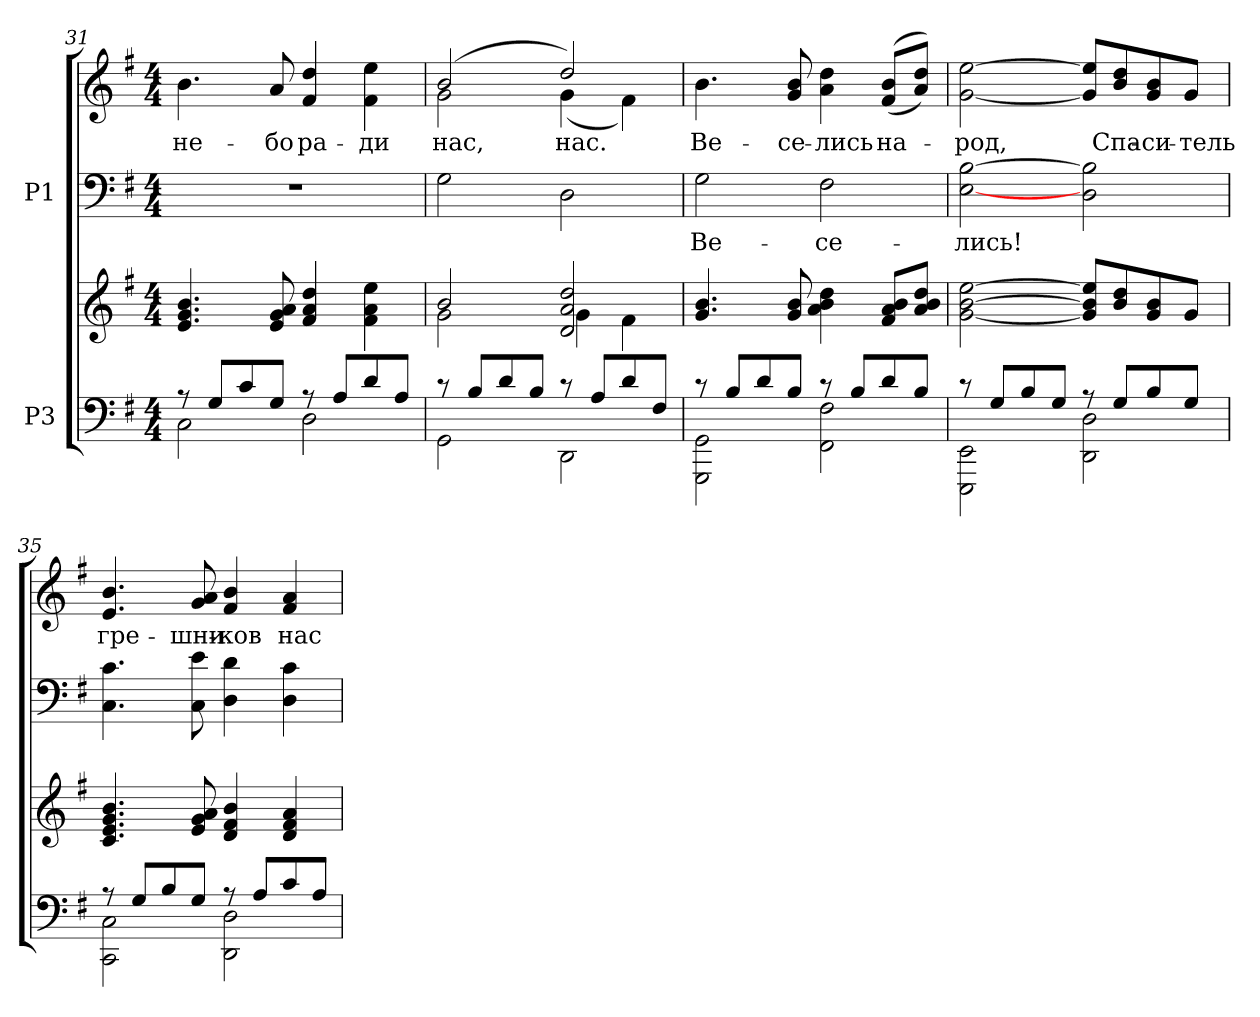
**kern	**kern	**kern	**text	**kern	**text
*part2	*part2	*part1	*part1	*part1	*part1
*staff4	*staff3	*staff2	*staff2	*staff1	*staff1
*I"P3	*	*I"P1	*	*	*
*clefF4	*clefG2	*clefF4	*	*clefG2	*
*k[f#]	*k[f#]	*k[f#]	*	*k[f#]	*
*G:	*G:	*G:	*	*G:	*
*M4/4	*M4/4	*M4/4	*	*M4/4	*
=31	=31	=31	=31	=31	=31
*^	*	*	*	*	*
!	!	!	!	!	!	!LO:LY:b:color=#000000
8r	2Ci\	4.ei/ 4.gi 4.bi	1r	.	4.bi\	не-
8Gi/L	.	.	.	.	.	.
8ci/	.	.	.	.	.	.
!	!	!	!	!	!	!LO:LY:b:color=#000000
8Gi/J	.	8ei/ 8gi 8ai	.	.	8ai/	-бо
!	!	!	!	!	!	!LO:LY:b:color=#000000
8r	2Di\	4f#i/ 4ai 4ddi	.	.	4f#i/ 4ddi	ра-
8Ai/L	.	.	.	.	.	.
!	!	!	!	!	!	!LO:LY:b:color=#000000
8di/	.	4f#i\ 4ai 4eei	.	.	4f#i\ 4eei	-ди
8Ai/J	.	.	.	.	.	.
=32	=32	=32	=32	=32	=32	=32
*	*	*^	*	*	*	*
!	!	!	!	!	!	!	!LO:LY:b:color=#000000
*	*	*	*	*	*	*^	*
8r	2GGi\	2bi/	2gi\	2Gi\	.	(2bi/	2gi\	нас,
8Bi/L	.	.	.	.	.	.	.	.
8di/	.	.	.	.	.	.	.	.
8Bi/J	.	.	.	.	.	.	.	.
!	!	!	!	!	!	!	!	!LO:LY:b:color=#000000
8r	2DDi\	2di/ 2ai 2ddi	4gi\	2Di\	.	2ddi/)	(4gi\	нас.
8Ai/L	.	.	.	.	.	.	.	.
8di/	.	.	4f#i\	.	.	.	4f#i\)	.
8F#i/J	.	.	.	.	.	.	.	.
*	*	*v	*v	*	*	*v	*v	*
!!LO:PB:g=z
=33	=33	=33	=33	=33	=33	=33
!	!	!	!	!LO:LY:a:color=#000000	!	!
!	!	!	!	!	!	!LO:LY:b:color=#000000
8r	2GGGi\ 2GGi	4.gi/ 4.bi	2Gi\	Ве-	4.bi\	Ве-
8Bi/L	.	.	.	.	.	.
8di/	.	.	.	.	.	.
!	!	!	!	!	!	!LO:LY:b:color=#000000
8Bi/J	.	8gi/ 8bi	.	.	8gi/ 8bi	-се-
!	!	!	!	!LO:LY:a:color=#000000	!	!
!	!	!	!	!	!	!LO:LY:b:color=#000000
8r	2FF#i\ 2F#i	4ai\ 4bi 4ddi	2F#i\	-се-	4ai\ 4ddi	-лись
8Bi/L	.	.	.	.	.	.
!	!	!	!	!	!	!LO:LY:b:color=#000000
8di/	.	8f#i/ 8ai 8biL	.	.	((8f#i/ 8biL	на-
8Bi/J	.	8ai/ 8bi 8ddiJ	.	.	8ai/ 8ddiJ))	.
=34	=34	=34	=34	=34	=34	=34
!	!	!	!	!LO:LY:a:color=#000000	!	!
!	!	!	!	!	!	!LO:LY:b:color=#000000
8r	2EEEi\ 2EEi	[<2gi\ [>2bi [>2eei	[<2Ei\ [>2Bi	-лись!	[<2gi\ [>2eei	-род,
8Gi/L	.	.	.	.	.	.
8Bi/	.	.	.	.	.	.
8Gi/J	.	.	.	.	.	.
8r	2DDi\ 2Di	8gi/] 8bi] 8eei]L	2Di\ 2Bi]	.	8gi/] 8eei]L	.
!	!	!	!	!	!	!LO:LY:b:color=#000000
8Gi/L	.	8bi/ 8ddi	.	.	8bi/ 8ddi	Спа-
!	!	!	!	!	!	!LO:LY:b:color=#000000
8Bi/	.	8gi/ 8bi	.	.	8gi/ 8bi	-си-
!	!	!	!	!	!	!LO:LY:b:color=#000000
8Gi/J	.	8gi/J	.	.	8gi/J	-тель
=35	=35	=35	=35	=35	=35	=35
!	!	!	!	!	!	!LO:LY:b:color=#000000
8r	2CCi\ 2Ci	4.ci/ 4.ei 4.gi 4.bi	4.Ci\ 4.ci	.	4.ei/ 4.bi	гре-
8Gi/L	.	.	.	.	.	.
8Bi/	.	.	.	.	.	.
!	!	!	!	!	!	!LO:LY:b:color=#000000
8Gi/J	.	8ei/ 8gi 8ai	8Ci\ 8ei	.	8gi/ 8ai	-шни-
!	!	!	!	!	!	!LO:LY:b:color=#000000
8r	2DDi\ 2Di	4di/ 4f#i 4bi	4Di\ 4di	.	4f#i/ 4bi	-ков
8Ai/L	.	.	.	.	.	.
!	!	!	!	!	!	!LO:LY:b:color=#000000
8ci/	.	4di/ 4f#i 4ai	4Di\ 4ci	.	4f#i/ 4ai	нас
8Ai/J	.	.	.	.	.	.
*v	*v	*	*	*	*	*
=	=	=	=	=	=
*-	*-	*-	*-	*-	*-
